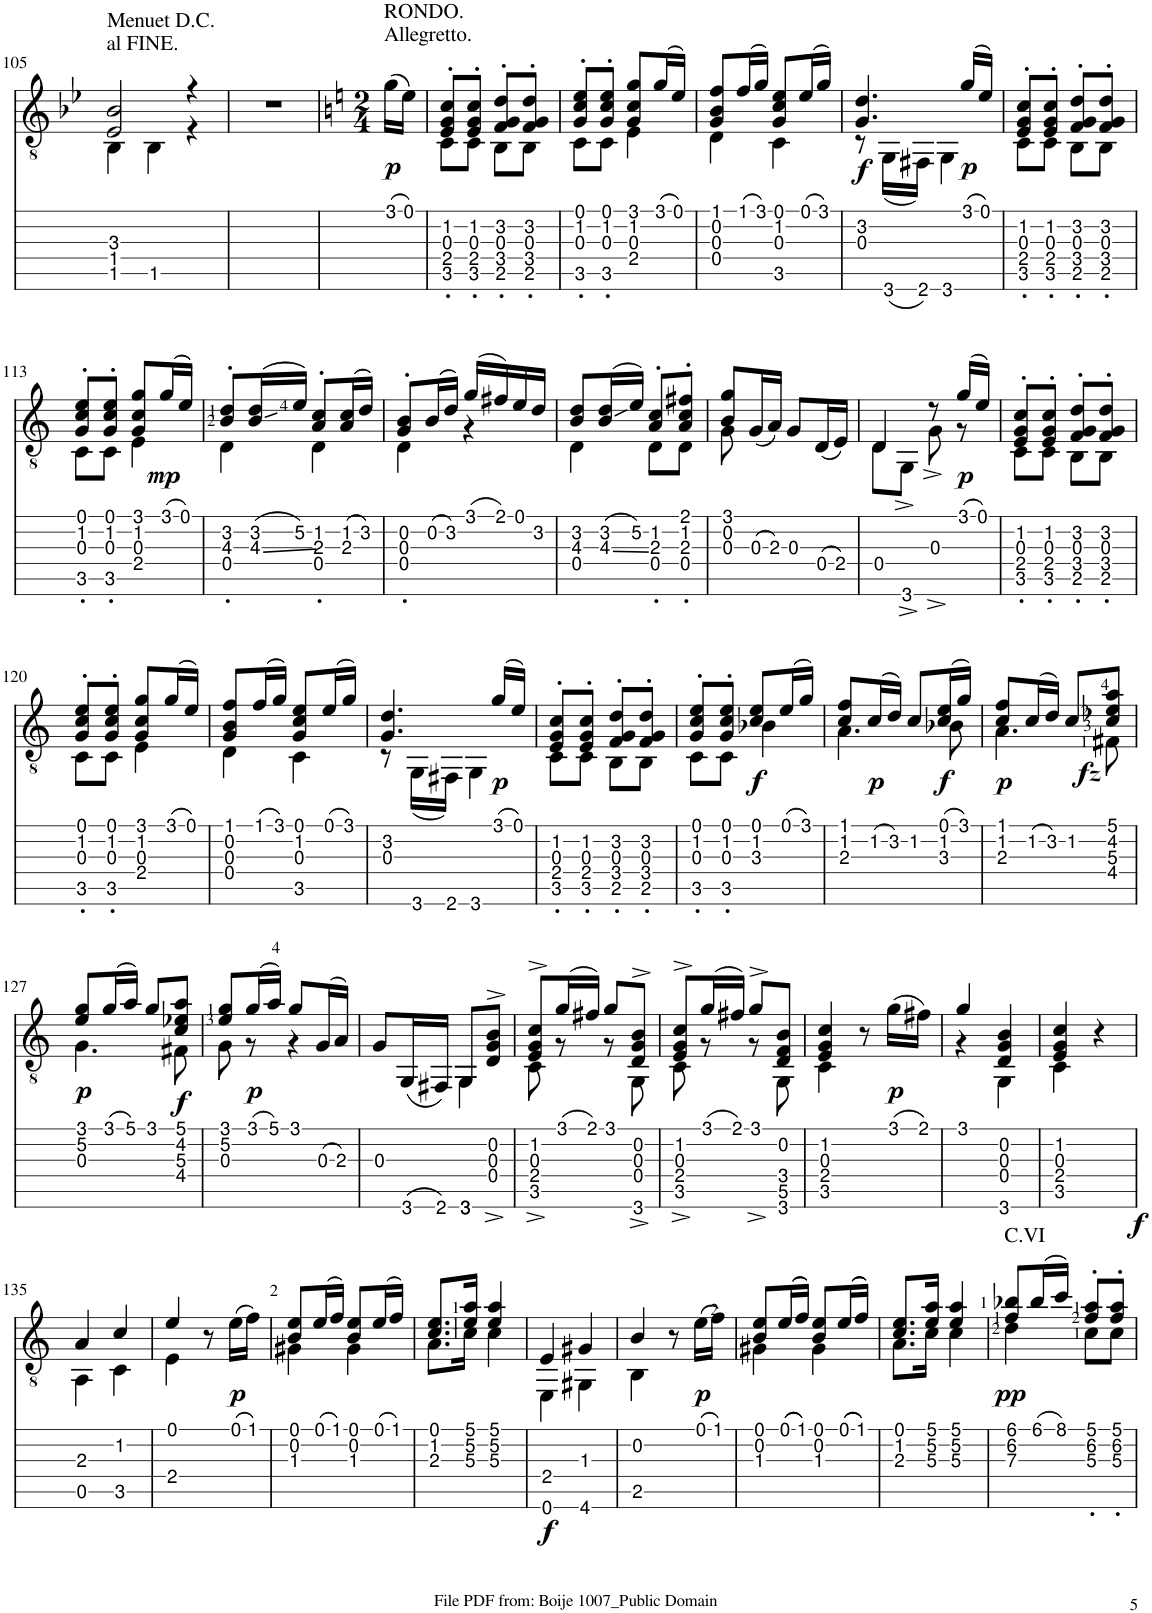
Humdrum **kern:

**kern	**kern	**dynam
*part1	*part1	*part1
*staff2	*staff1	*staff1/2
*I"Guitar	*	*
*I'Guit.	*	*
!!LO:PB:g=z
*	*clefGv2	*
*k[b-e-]	*k[b-e-]	*
*M3/4	*M3/4	*
=105	=105	=105
*^	*^	*
!	!	!LO:TX:a:t=Menuet D.C.	!	!
!	!	!LO:TX:a:t=al FINE.	!	!
2E- 2B-	4BB-	2E-/ 2B-/	4BB-\	.
.	4BB-	.	4BB-\	.
4r	4r	4r	4r	.
*v	*v	*	*	*
*	*v	*v	*
=106	=106	=106
2.r	2.r	.
=107	=107	=107
*k[]	*k[]	*
*M2/4	*M2/4	*
!	!LO:TX:a:t=RONDO.	!
!	!LO:TX:a:t=Allegretto.	!
!	!	!LO:DY:b
16gLL	(16g\LL	p
16eJJ	16e\JJ)	.
=108	=108	=108
*^	*^	*
8E'\ 8G'\ 8c'\L	8CL	8E/' 8G/' 8c/'L	8C\L	.
8E'\ 8G'\ 8c'\J	8CJ	8E/' 8G/' 8c/'J	8C\J	.
8F'\ 8G'\ 8d'\L	8BBL	8F/' 8G/' 8d/'L	8BB\L	.
8F'\ 8G'\ 8d'\J	8BBJ	8F/' 8G/' 8d/'J	8BB\J	.
=109	=109	=109	=109	=109
8G'\ 8c'\ 8e'\L	8CL	8G/' 8c/' 8e/'L	8C\L	.
8G'\ 8c'\ 8e'\J	8CJ	8G/' 8c/' 8e/'J	8C\J	.
8G\ 8c\ 8g\L	4E	8G/ 8c/ 8g/L	4E\	.
16gL	.	(16g/L	.	.
16eJJ	.	16e/JJ)	.	.
=110	=110	=110	=110	=110
8G\ 8B\ 8f\L	4D	8G/ 8B/ 8f/L	4D\	.
16fL	.	(16f/L	.	.
16gJJ	.	16g/JJ)	.	.
8G\ 8c\ 8e\L	4C	8G/ 8c/ 8e/L	4C\	.
16eL	.	(16e/L	.	.
16gJJ	.	16g/JJ)	.	.
=111	=111	=111	=111	=111
!	!	!	!	!LO:DY:b
4.G 4.d	8r	4.G/ 4.d/	8r	f
.	16GGLL	.	(16GG\LL	.
.	16FF#JJ	.	16FF#X\JJ)	.
.	4GG	.	4GG\	.
!	!	!	!	!LO:DY:b
16gLL	.	(16g/LL	.	p
16eJJ	.	16e/JJ)	.	.
=112	=112	=112	=112	=112
8E'\ 8G'\ 8c'\L	8CL	8E/' 8G/' 8c/'L	8C\L	.
8E'\ 8G'\ 8c'\J	8CJ	8E/' 8G/' 8c/'J	8C\J	.
8F'\ 8G'\ 8d'\L	8BBL	8F/' 8G/' 8d/'L	8BB\L	.
8F'\ 8G'\ 8d'\J	8BBJ	8F/' 8G/' 8d/'J	8BB\J	.
!!LO:LB:g=z	!!
=113	=113	=113	=113	=113
8G'\ 8c'\ 8e'\L	8CL	8G/' 8c/' 8e/'L	8C\L	.
8G'\ 8c'\ 8e'\J	8CJ	8G/' 8c/' 8e/'J	8C\J	.
8G\ 8c\ 8g\L	4E	8G/ 8c/ 8g/L	4E\	.
!	!	!	!	!LO:DY:b
16gL	.	(16g/L	.	mp
16eJJ	.	16e/JJ)	.	.
=114	=114	=114	=114	=114
8B'\ 8d'\L	4D	8B/' 8d/'L	4D\	.
16B\ 16d\L	.	(16B/ 16d/L	.	.
16eJJ	.	16e/JJ)	.	.
8A'\ 8c'\L	4D	8A/' 8c/'L	4D\	.
16A\ 16c\L	.	(16A/ 16c/L	.	.
16dJJ	.	16d/JJ)	.	.
=115	=115	=115	=115	=115
8G'\ 8B'\L	4D	8G/' 8B/'L	4D\	.
16BL	.	(16B/L	.	.
16dJJ	.	16d/JJ)	.	.
16gLL	4r	(16g/LL	4r	.
16f#J	.	16f#X/)	.	.
16eL	.	16e/	.	.
16dJJ	.	16d/JJ	.	.
=116	=116	=116	=116	=116
8B\ 8d\L	4D	8B/ 8d/L	4D\	.
16B\ 16d\L	.	(16B/ 16d/L	.	.
16eJJ	.	16e/JJ)	.	.
8A'\ 8c'\L	8DL	8A/' 8c/'L	8D\L	.
8A'\ 8c'\ 8f#'\J	8DJ	8A/' 8c/' 8f#X/'J	8D\J	.
=117	=117	=117	=117	=117
8B\ 8g\L	8G	8B/ 8g/L	8G\	.
16GL	4.ryy	(16G/L	4.ryy	.
16AJJ	.	16A/JJ)	.	.
8GL	.	8G/L	.	.
16DL	.	(16D/L	.	.
16EJJ	.	16E/JJ)	.	.
=118	=118	=118	=118	=118
4D	8DL	4D/	8D\L	.
.	8GG^J	.	8GG^\J	.
8r	8G^	8r	8G^\	.
!	!	!	!	!LO:DY:b
16gLL	8r	(16g/LL	8r	p
16eJJ	.	16e/JJ)	.	.
=119	=119	=119	=119	=119
8E'\ 8G'\ 8c'\L	8CL	8E/' 8G/' 8c/'L	8C\L	.
8E'\ 8G'\ 8c'\J	8CJ	8E/' 8G/' 8c/'J	8C\J	.
8F'\ 8G'\ 8d'\L	8BBL	8F/' 8G/' 8d/'L	8BB\L	.
8F'\ 8G'\ 8d'\J	8BBJ	8F/' 8G/' 8d/'J	8BB\J	.
!!LO:LB:g=z	!!
=120	=120	=120	=120	=120
8G'\ 8c'\ 8e'\L	8CL	8G/' 8c/' 8e/'L	8C\L	.
8G'\ 8c'\ 8e'\J	8CJ	8G/' 8c/' 8e/'J	8C\J	.
8G\ 8c\ 8g\L	4E	8G/ 8c/ 8g/L	4E\	.
16gL	.	(16g/L	.	.
16eJJ	.	16e/JJ)	.	.
=121	=121	=121	=121	=121
8G\ 8B\ 8f\L	4D	8G/ 8B/ 8f/L	4D\	.
16fL	.	(16f/L	.	.
16gJJ	.	16g/JJ)	.	.
8G\ 8c\ 8e\L	4C	8G/ 8c/ 8e/L	4C\	.
16eL	.	(16e/L	.	.
16gJJ	.	16g/JJ)	.	.
=122	=122	=122	=122	=122
4.G 4.d	8r	4.G/ 4.d/	8r	.
.	16GGLL	.	(16GG\LL	.
.	16FF#JJ	.	16FF#X\JJ)	.
.	4GG	.	4GG\	.
!	!	!	!	!LO:DY:b
16gLL	.	(16g/LL	.	p
16eJJ	.	16e/JJ)	.	.
=123	=123	=123	=123	=123
8E'\ 8G'\ 8c'\L	8CL	8E/' 8G/' 8c/'L	8C\L	.
8E'\ 8G'\ 8c'\J	8CJ	8E/' 8G/' 8c/'J	8C\J	.
8F'\ 8G'\ 8d'\L	8BBL	8F/' 8G/' 8d/'L	8BB\L	.
8F'\ 8G'\ 8d'\J	8BBJ	8F/' 8G/' 8d/'J	8BB\J	.
=124	=124	=124	=124	=124
8G'\ 8c'\ 8e'\L	8CL	8G/' 8c/' 8e/'L	8C\L	.
8G'\ 8c'\ 8e'\J	8CJ	8G/' 8c/' 8e/'J	8C\J	.
!	!	!	!	!LO:DY:b
8c\ 8e\L	4B-	8c/ 8e/L	4B-X\	f
16eL	.	(16e/L	.	.
16gJJ	.	16g/JJ)	.	.
=125	=125	=125	=125	=125
8c\ 8f\L	4.A	8c/ 8f/L	4.A\	.
!	!	!	!	!LO:DY:b
16cL	.	(16c/L	.	p
16dJJ	.	16d/JJ)	.	.
8cL	.	8c/L	.	.
!	!	!	!	!LO:DY:b
16c\ 16e\L	8B-	(16c/ 16e/L	8B-X\	f
16gJJ	.	16g/JJ)	.	.
=126	=126	=126	=126	=126
!	!	!	!	!LO:DY:b
8c\ 8f\L	4.A	8c/ 8f/L	4.A\	p
16cL	.	(16c/L	.	.
16dJJ	.	16d/JJ)	.	.
!	!	!	!	!LO:DY:b
8cL	.	8c/L	.	fz
8c\ 8e-\ 8a\J	8F#	8c/ 8e-X/ 8a/J	8F#X\	.
!!LO:LB:g=z	!!
=127	=127	=127	=127	=127
!	!	!	!	!LO:DY:b
8e\ 8g\L	4.G	8e/ 8g/L	4.G\	p
16gL	.	(16g/L	.	.
16aJJ	.	16a/JJ)	.	.
8gL	.	8g/L	.	.
!	!	!	!	!LO:DY:b
8c\ 8e-\ 8a\J	8F#	8c/ 8e-X/ 8a/J	8F#X\	f
=128	=128	=128	=128	=128
8e\ 8g\L	8G	8e/ 8g/L	8G\	.
!	!	!	!	!LO:DY:b
16gL	8r	(16g/L	8r	p
16aJJ	.	16a/JJ)	.	.
8gL	4r	8g/L	4r	.
16GL	.	(16G/L	.	.
16AJJ	.	16A/JJ)	.	.
=129	=129	=129	=129	=129
8GL	4ryy	8G/L	4ryy	.
16GGL	.	(16GG/L	.	.
16FF#JJ	.	16FF#X/JJ)	.	.
8GGL	4GG	8GG/L	4GG\	.
8D^\ 8G^\ 8B^\J	.	8D/^ 8G/^ 8B/^J	.	.
=130	=130	=130	=130	=130
8E^\ 8G^\ 8c^\L	8C	8E/^ 8G/^ 8c/^L	8C\	.
16gL	8r	(16g/L	8r	.
16f#JJ	.	16f#X/JJ)	.	.
8gL	8r	8g/L	8r	.
8D^\ 8G^\ 8B^\J	8GG	8D/^ 8G/^ 8B/^J	8GG\	.
=131	=131	=131	=131	=131
8E^\ 8G^\ 8c^\L	8C	8E/^ 8G/^ 8c/^L	8C\	.
16gL	8r	(16g/L	8r	.
16f#JJ	.	16f#X/JJ)	.	.
8g^L	8r	8g^/L	8r	.
8D\ 8F\ 8B\J	8GG	8D/ 8F/ 8B/J	8GG\	.
=132	=132	=132	=132	=132
4E 4G 4c	4C	4E/ 4G/ 4c/	4C\	.
8r	4ryy	8r	4ryy	.
!	!	!	!	!LO:DY:b
16gLL	.	(16g\LL	.	p
16f#JJ	.	16f#X\JJ)	.	.
=133	=133	=133	=133	=133
4g	4r	4g/	4r	.
4D 4G 4B	4GG	4D/ 4G/ 4B/	4GG\	.
=134	=134	=134	=134	=134
4E 4G 4c	4C	4E/ 4G/ 4c/	4C\	.
!	!	!	!	!LO:DY:b=2
4r	4ryy	4r	4ryy	f
!!LO:LB:g=z	!!
=135	=135	=135	=135	=135
4A	4AA	4A/	4AA\	.
4c	4C	4c/	4C\	.
=136	=136	=136	=136	=136
4e	4E	4e/	4E\	.
8r	4ryy	8r	4ryy	.
!	!	!	!	!LO:DY:b
16eLL	.	(16e\LL	.	p
16fJJ	.	16f\JJ)	.	.
=137	=137	=137	=137	=137
8B\ 8e\L	4G#	8B/ 8e/L	4G#X\	.
16eL	.	(16e/L	.	.
16fJJ	.	16f/JJ)	.	.
8B\ 8e\L	4G#	8B/ 8e/L	4G#\	.
16eL	.	(16e/L	.	.
16fJJ	.	16f/JJ)	.	.
=138	=138	=138	=138	=138
8.c\ 8.e\L	8.AL	8.c/ 8.e/L	8.A\L	.
16e\ 16a\Jk	16cJk	16e/ 16a/Jk	16c\Jk	.
!	!	!	!	!LO:DY:b=2
4e 4a	4c	4e/ 4a/	4c\	f
=139	=139	=139	=139	=139
4E	4EE	4E/	4EE\	.
4G#	4GG#	4G#X/	4GG#X\	.
=140	=140	=140	=140	=140
4B	4BB	4B/	4BB\	.
8r	4ryy	8r	4ryy	.
!	!	!	!	!LO:DY:b
16eLL	.	(16e\LL	.	p
16fJJ	.	16f\JJ)	.	.
=141	=141	=141	=141	=141
8B\ 8e\L	4G#X	8B/ 8e/L	4G#X\	.
16eL	.	((16e/L	.	.
16fJJ	.	16f/JJ))	.	.
8B\ 8e\L	4G#	8B/ 8e/L	4G#\	.
16eL	.	((16e/L	.	.
16fJJ	.	16f/JJ))	.	.
=142	=142	=142	=142	=142
8.c\ 8.e\L	8.AL	8.c/ 8.e/L	8.A\L	.
16e\ 16a\Jk	16cJk	16e/ 16a/Jk	16c\Jk	.
4e 4a	4c	4e/ 4a/	4c\	.
=143	=143	=143	=143	=143
!	!	!LO:TX:a:t=C.VI	!	!
!	!	!	!	!LO:DY:b
8f\ 8b-\L	4d	8f/ 8b-X/L	4d\	pp
16b-L	.	(16b-/L	.	.
16ccJJ	.	16cc/JJ)	.	.
8f'\ 8a'\L	8cL	8f/' 8a/'L	8c\L	.
8f'\ 8a'\J	8cJ	8f/' 8a/'J	8c\J	.
*v	*v	*	*	*
*	*v	*v	*
=	=	=
*-	*-	*-
